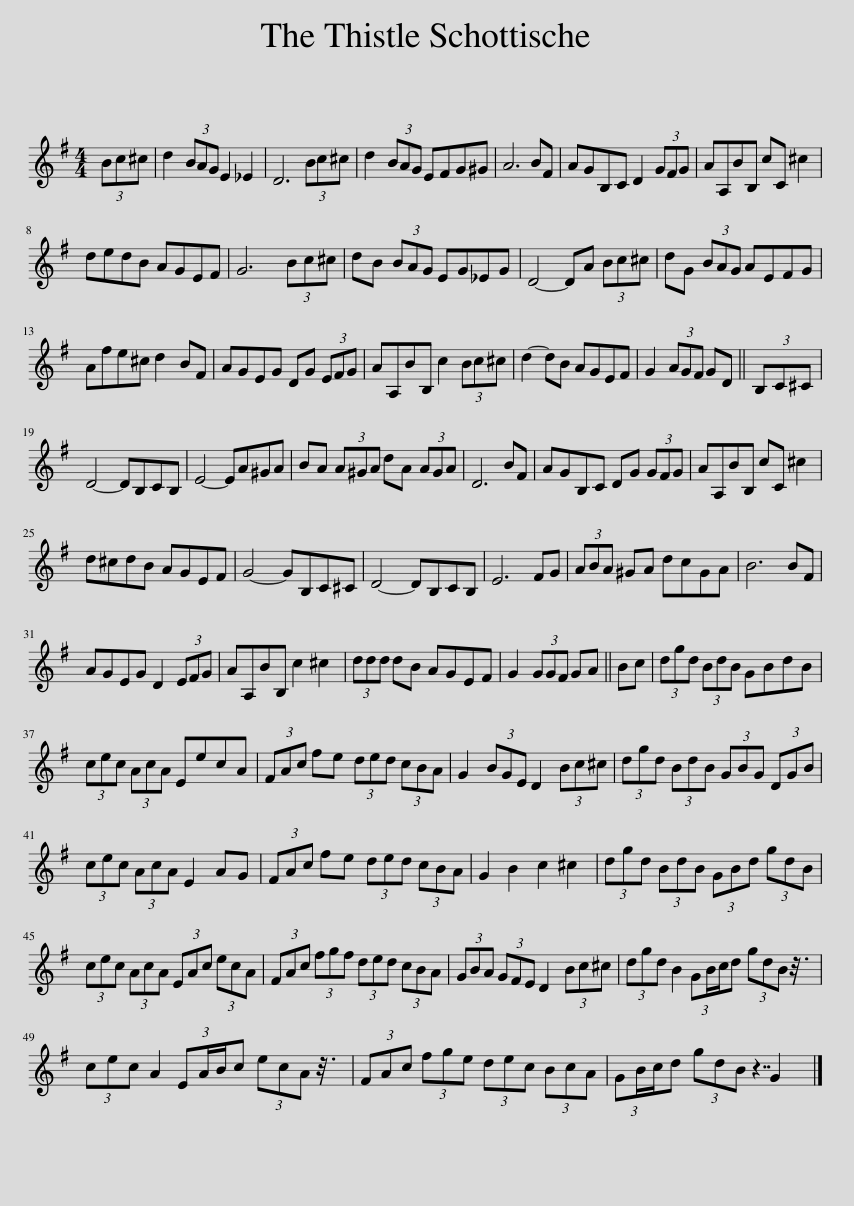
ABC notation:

X:1
L:1/8
M:4/4
I:linebreak $
K:G
V:1 treble
V:1
 (3Bc^c | d2 (3BAG E2 _E2 | D6 (3Bc^c | d2 (3BAG EFG^G | A6 BF | %5
 AGB,C D2 (3GFG | AA,BB, cC ^c2 |$ dedB AGEF | G6 (3Bc^c | dB (3BAG EG_EG | %10
 D4- DA (3Bc^c | dG (3BAG AEFG |$ Afe^c d2 BF | AGEG DG (3EFG | AA,BB, c2 (3Bc^c | %15
 d2- dB AGEF | G2 (3AGF GD || (3B,C^C |$ D4- DB,CB, | E4- EA^GA | %20
 BA (3A^GA dA (3AGA | D6 BF | AGB,C DG (3GFG | AA,BB, cC ^c2 |$ d^cdB AGEF | %25
 G4- GB,C^C | D4- DB,CB, | E6 FG | (3ABA ^GA dcGA | B6 BF |$ %30
 AGEG D2 (3EFG | AA,BB, c2 ^c2 | (3ddd dB AGEF | G2 (3GGF GA || Bc | %35
 (3dgd (3BdB GBdB |$ (3cec (3AcA EecA | (3FAc fe (3ded (3cBA | G2 (3BGE D2 (3Bc^c | (3dgd (3BdB (3GBG (3DGB |$ %40
 (3cec (3AcA E2 AG | (3FAc fe (3ded (3cBA | G2 B2 c2 ^c2 | (3dgd (3BdB (3GBd (3gdB |$ (3cec (3AcA (3EAc (3ecA | %45
 (3FAc (3fgf (3ded (3cBA | (3GBA (3GFE D2 (3Bc^c | (3dgd B2 (3GB/c/d (3gdB x/24 |$ (3cec A2 (3EA/B/c (3ecA x/24 | (3FAc (3fge (3dec (3BcA | %50
 (3GB/c/d (3gdB G2 x/24 |] %51
